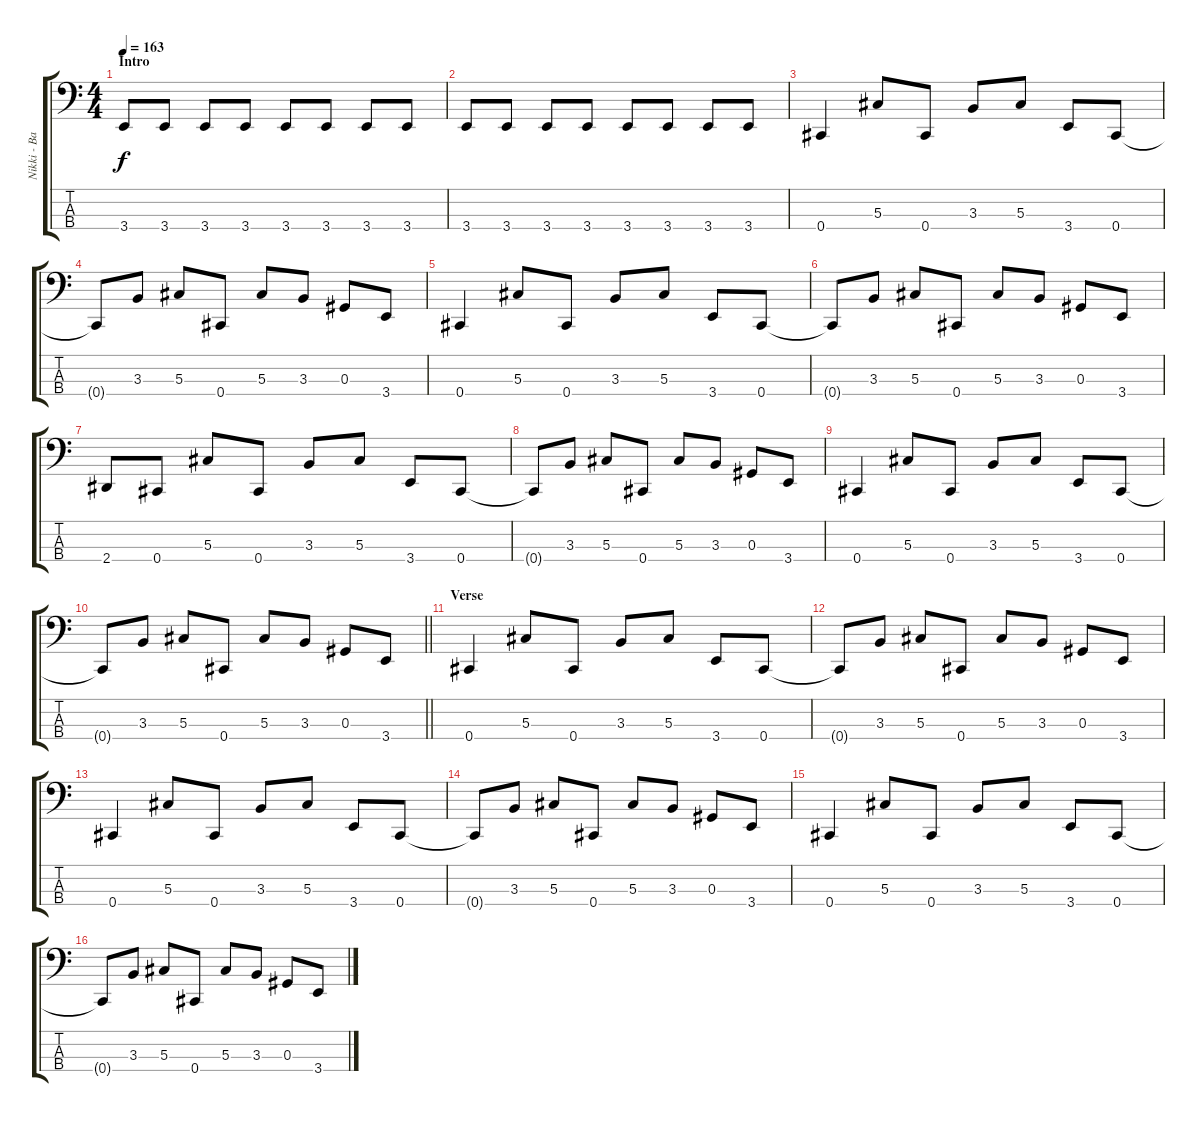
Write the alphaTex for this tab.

\track ("Nikki - Bass" "Nikki - Ba") {instrument electricbassfinger}
\staff {score tabs}
\tuning (Gb2 Db2 Ab1 Db1) {hide}
\ts (4 4)
\section ("" "Intro")
\tempo 163
\clef f4
\ks c
3.4.8{dy f instrument electricbassfinger} 3.4.8 3.4.8 3.4.8 3.4.8 3.4.8 3.4.8 3.4.8 |
3.4.8 3.4.8 3.4.8 3.4.8 3.4.8 3.4.8 3.4.8 3.4.8 |
0.4.4 5.3.8 0.4.8 3.3.8 5.3.8 3.4.8 0.4.8 |
0.4{t}.8 3.3.8 5.3.8 0.4.8 5.3.8 3.3.8 0.3.8 3.4.8 |
0.4.4 5.3.8 0.4.8 3.3.8 5.3.8 3.4.8 0.4.8 |
0.4{t}.8 3.3.8 5.3.8 0.4.8 5.3.8 3.3.8 0.3.8 3.4.8 |
2.4.8 0.4.8 5.3.8 0.4.8 3.3.8 5.3.8 3.4.8 0.4.8 |
0.4{t}.8 3.3.8 5.3.8 0.4.8 5.3.8 3.3.8 0.3.8 3.4.8 |
0.4.4 5.3.8 0.4.8 3.3.8 5.3.8 3.4.8 0.4.8 |
\barLineRight lightlight
0.4{t}.8 3.3.8 5.3.8 0.4.8 5.3.8 3.3.8 0.3.8 3.4.8 |
\section ("" "Verse")
0.4.4 5.3.8 0.4.8 3.3.8 5.3.8 3.4.8 0.4.8 |
0.4{t}.8 3.3.8 5.3.8 0.4.8 5.3.8 3.3.8 0.3.8 3.4.8 |
0.4.4 5.3.8 0.4.8 3.3.8 5.3.8 3.4.8 0.4.8 |
0.4{t}.8 3.3.8 5.3.8 0.4.8 5.3.8 3.3.8 0.3.8 3.4.8 |
0.4.4 5.3.8 0.4.8 3.3.8 5.3.8 3.4.8 0.4.8 |
0.4{t}.8 3.3.8 5.3.8 0.4.8 5.3.8 3.3.8 0.3.8 3.4.8
